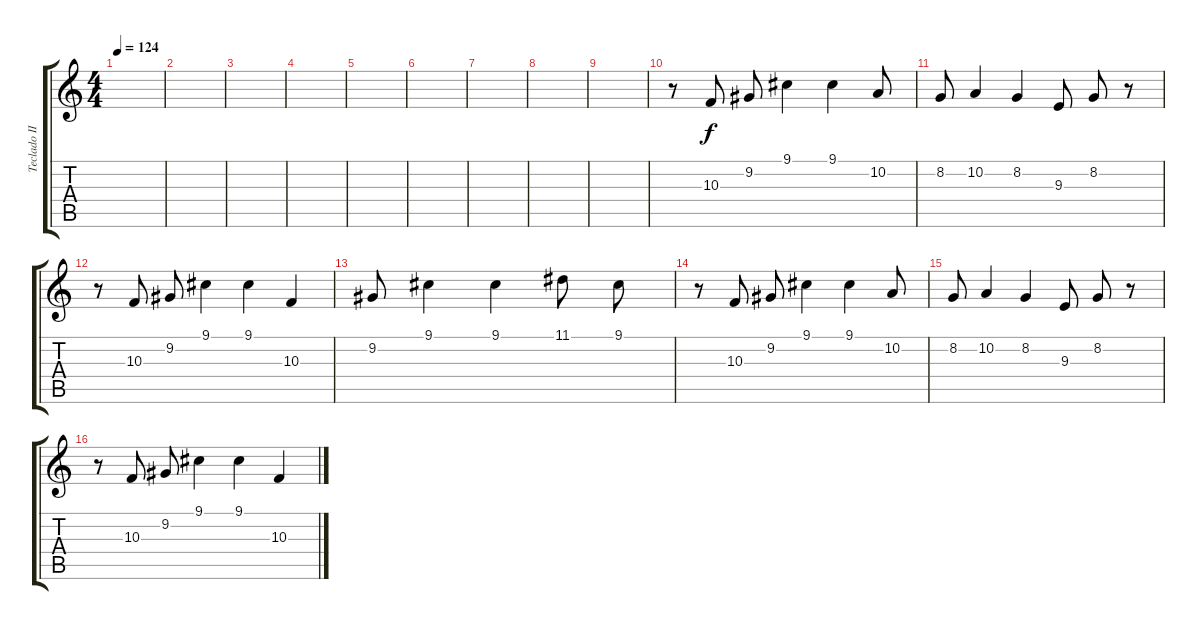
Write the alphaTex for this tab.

\track ("Teclado II" "Teclado II") {instrument lead5charang}
\staff {score tabs}
\tuning (E4 B3 G3 D3 A2 E2) {hide}
\ts (4 4)
\tempo 124
\clef g2
\ks c
|
|
|
|
|
|
|
|
|
r.8{volume 16} 10.3.8 9.2.8 9.1.4 9.1.4 10.2.8 |
8.2.8 10.2.4 8.2.4 9.3.8 8.2.8 r.8 |
r.8 10.3.8 9.2.8 9.1.4 9.1.4 10.3.4 |
9.2.8 9.1.4 9.1.4 11.1.8 9.1.8 |
r.8 10.3.8 9.2.8 9.1.4 9.1.4 10.2.8 |
8.2.8 10.2.4 8.2.4 9.3.8 8.2.8 r.8 |
r.8 10.3.8 9.2.8 9.1.4 9.1.4 10.3.4
